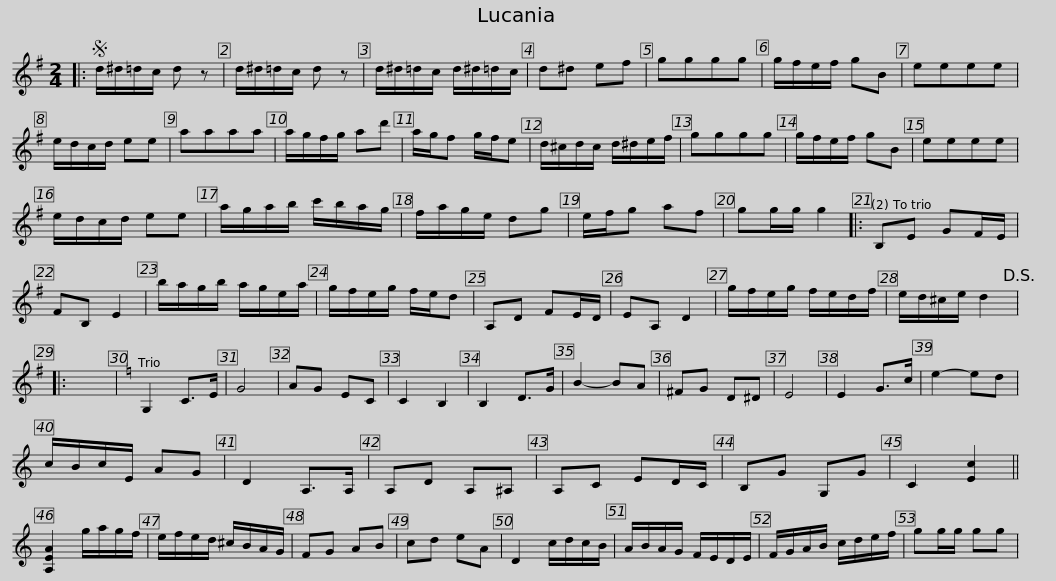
X:1
L:1/8
M:2/4
I:linebreak $
K:G
V:1 treble
V:1
|:S d/^d/=d/c/ d z | d/^d/=d/c/ d z | d/^d/=d/c/ d/^d/=d/c/ | d^d ef | gggg | %5
 g/f/e/f/ gB | eeee |$ e/d/c/d/ ee | aaaa | a/g/f/g/ ad' | %10
 a/g/f g/f/e | d/^c/d/c/ d/^d/e/f/ | gggg | g/f/e/f/ gB | eeee |$ %15
 e/d/c/d/ ee | a/g/a/b/ c'/b/a/g/ | f/a/g/e/ dg | e/f/g af | gg/g/ g2 |: %20
 B,E GF/E/ | FB, E2 |$ b/a/g/b/ a/g/e/a/ | g/f/e/g/ f/e/d | A,D FE/D/ | %25
 EA, D2 | g/f/e/g/ f/e/d/f/ | e/d/^c/e/ d2!D.S.! |: x4 |[K:C] G,2 C>E |$ %30
 G4 | AG EC | C2 B,2 | B,2 D>G | B2- BA | %35
 ^FG D^D | E4 | E2 G>c | e2- ed | c/B/c/E/ AG | %40
 D2 A,>A, | A,D A,^A, |$ A,C ED/C/ | B,G G,G | C2 [Ec]2 || %45
 [A,EA]2 g/a/g/f/ | e/f/e/d/ ^c/B/A/G/ | FG AB | cd eA | D2 c/d/c/B/ | %50
 A/B/A/G/ F/E/D/E/ |$ F/G/A/B/ c/d/e/f/ | gg/g/ gg | %53
